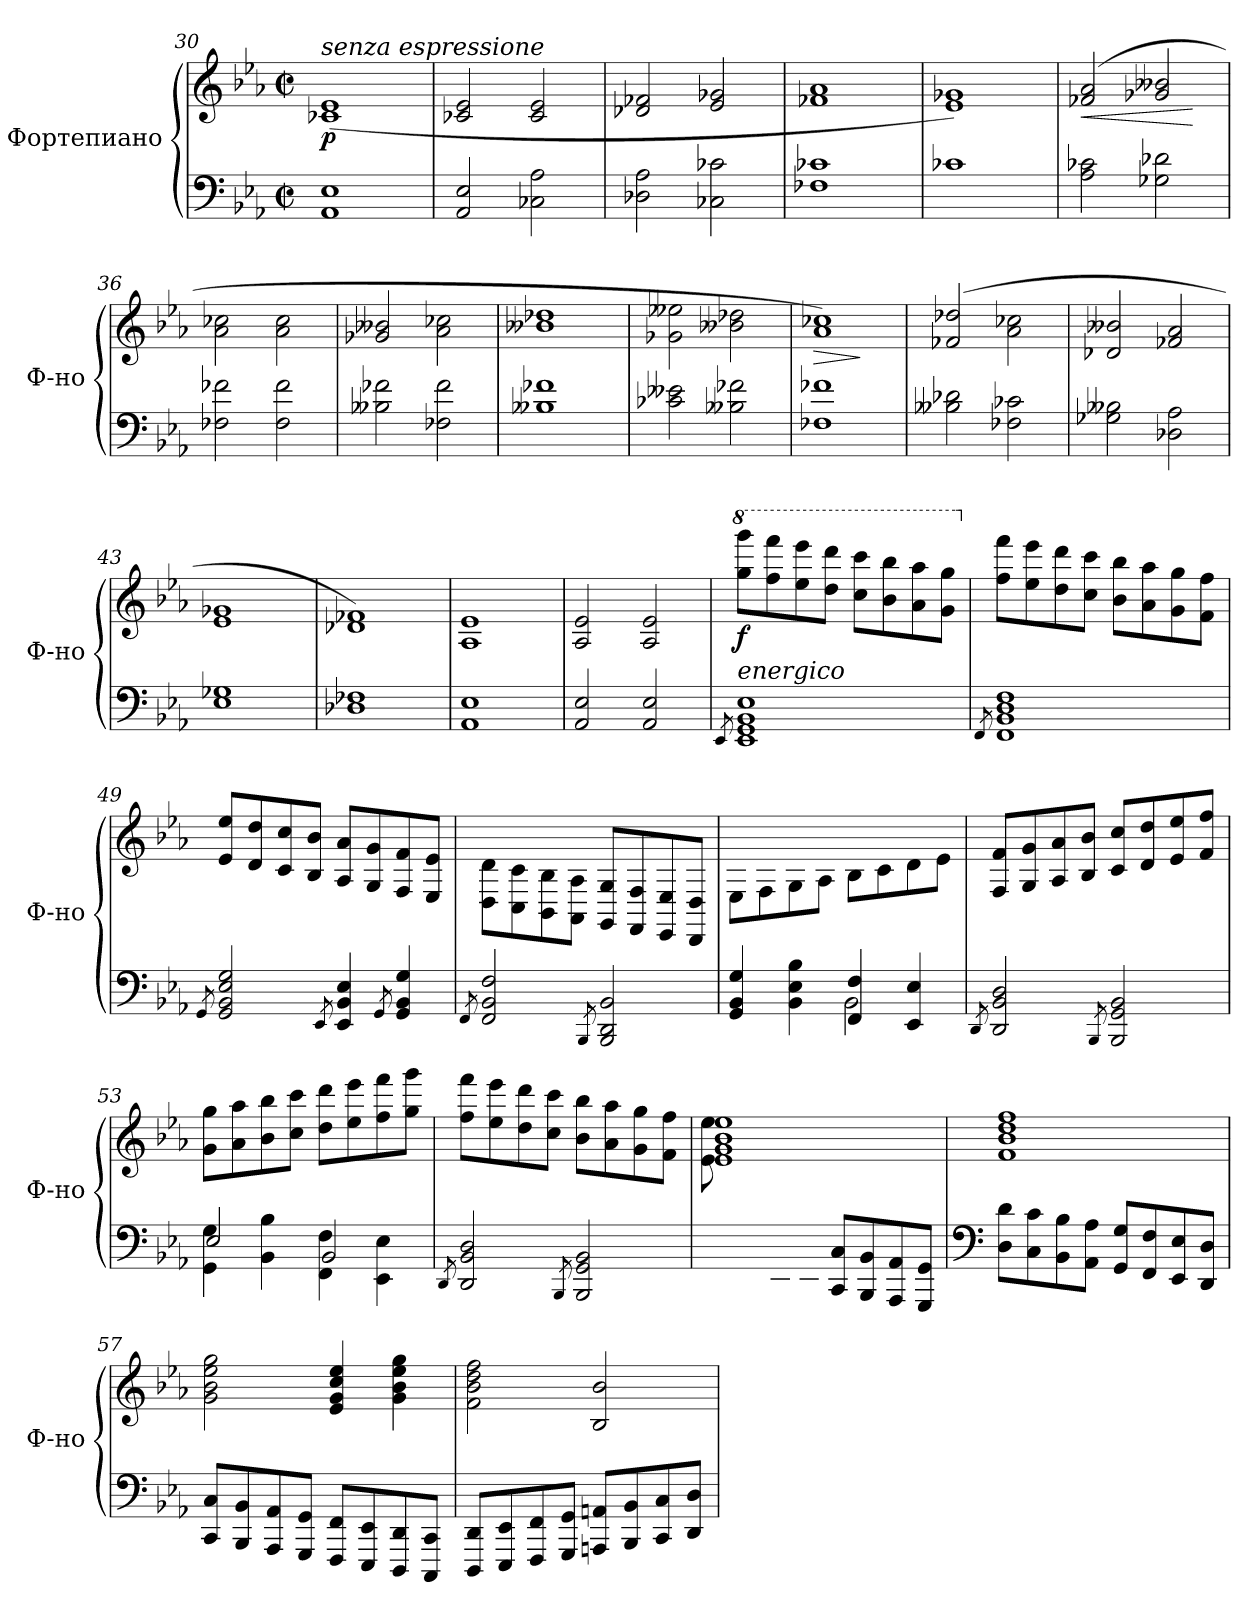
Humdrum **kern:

**kern	**kern	**dynam
*part1	*part1	*part1
*staff2	*staff1	*staff1/2
*I"Фортепиано	*	*
*I'Ф-но	*	*
*clefF4	*clefG2	*
*k[b-e-a-]	*k[b-e-a-]	*
*M2/2	*M2/2	*
*met(c|)	*met(c|)	*
=30	=30	=30
!	!LO:TX:a:i:t=senza espressione	!
!	!	!LO:DY:b
1AA- 1E-	(1c-X 1e-	p
=31	=31	=31
2AA-/ 2E-/	2c-X/ 2e-/	.
2C-X\ 2A-\	2c-/ 2e-/	.
=32	=32	=32
2D-X\ 2A-\	2d-X/ 2f-X/	.
2C-X\ 2c-X\	2e-/ 2g-X/	.
=33	=33	=33
1F-X 1c-X	1f-X 1a-	.
=34	=34	=34
1c-X	1e- 1g-X)	.
=35	=35	=35
!	!	!LO:HP:b
2A-\ 2c-X\	(2f-X/ 2a-/	<
2G-X\ 2d-X\	2g-X/ 2b--X/	.
.	.	[
!!LO:PB:g=z
=36	=36	=36
2F-X\ 2f-X\	2a-\ 2cc-X\	.
2F-\ 2f-\	2a-\ 2cc-\	.
=37	=37	=37
2B--X\ 2f-X\	2g-X/ 2b--X/	.
2F-X\ 2f-\	2a-\ 2cc-X\	.
=38	=38	=38
1B--X 1f-X	1b--X 1dd-X	.
=39	=39	=39
2c-X\ 2e--X\	2g-X\ 2ee--X\	.
2B--X\ 2f-X\	2b--X\ 2dd-X\	.
=40	=40	=40
!	!	!LO:HP:b
1F-X 1f-X	1a- 1cc-X)	>
.	.	]
=41	=41	=41
2B--X\ 2d-X\	(2f-X/ 2dd-X/	.
2F-X\ 2c-X\	2a-\ 2cc-X\	.
=42	=42	=42
2G-X\ 2B--X\	2d-X/ 2b--X/	.
2D-X\ 2A-\	2f-X/ 2a-/	.
=43	=43	=43
1E- 1G-X	1e- 1g-X	.
=44	=44	=44
1D-X 1F-X	1d-X 1f-X)	.
=45	=45	=45
1AA- 1E-	1A- 1e-	.
=46	=46	=46
2AA-/ 2E-/	2A-/ 2e-/	.
2AA-/ 2E-/	2A-/ 2e-/	.
!!LO:LB:g=z
=47	=47	=47
*	*MM140	*
8qEE-/	.	.
*	*8va	*
!LO:TX:a:i:t=energico	!	!
!	!	!LO:DY:b
1EE- 1GG 1BB- 1E-	8ggg\ 8gggg\L	f
.	8fff\ 8ffff\	.
.	8eee-\ 8eeee-\	.
.	8ddd\ 8dddd\J	.
.	8ccc\ 8cccc\L	.
.	8bb-\ 8bbb-\	.
.	8aa-\ 8aaa-\	.
.	8gg\ 8ggg\J	.
=48	=48	=48
8qFF/	.	.
*	*X8va	*
1FF 1BB- 1D 1F	8ff\ 8fff\L	.
.	8ee-\ 8eee-\	.
.	8dd\ 8ddd\	.
.	8cc\ 8ccc\J	.
.	8b-\ 8bb-\L	.
.	8a-\ 8aa-\	.
.	8g\ 8gg\	.
.	8f\ 8ff\J	.
=49	=49	=49
8qGG/	.	.
2GG/ 2BB-/ 2E-/ 2G/	8e-/ 8ee-/L	.
.	8d/ 8dd/	.
.	8c/ 8cc/	.
.	8B-/ 8b-/J	.
8qEE-/	.	.
4EE-/ 4BB-/ 4E-/	8A-/ 8a-/L	.
.	8G/ 8g/	.
8qGG/	.	.
4GG/ 4BB-/ 4G/	8F/ 8f/	.
.	8E-/ 8e-/J	.
=50	=50	=50
8qFF/	.	.
*	*clefF4	*
2FF/ 2BB-/ 2F/	8D\ 8d\L	.
.	8C\ 8c\	.
.	8BB-\ 8B-\	.
.	8AA-\ 8A-\J	.
8qBBB-/	.	.
2BBB-/ 2DD/ 2BB-/	8GG/ 8G/L	.
.	8FF/ 8F/	.
.	8EE-/ 8E-/	.
.	8DD/ 8D/J	.
!!LO:LB:g=z
=51	=51	=51
*^	*	*
4GG/ 4BB-/ 4G/	2ryy	8E-\L	.
.	.	8F\	.
4BB-\ 4E-\ 4B-\	.	8G\	.
.	.	8A-\J	.
4FF/ 4F/	2BB-\	8B-\L	.
.	.	8c\	.
4EE-/ 4E-/	.	8d\	.
.	.	8e-\J	.
*v	*v	*	*
=52	=52	=52
8qDD/	.	.
*	*clefG2	*
2DD/ 2BB-/ 2D/	8F/ 8f/L	.
.	8G/ 8g/	.
.	8A-/ 8a-/	.
.	8B-/ 8b-/J	.
8qBBB-/	.	.
2BBB-/ 2GG/ 2BB-/	8c/ 8cc/L	.
.	8d/ 8dd/	.
.	8e-/ 8ee-/	.
.	8f/ 8ff/J	.
=53	=53	=53
*^	*	*
4GG\ 4G\	2E-/	8g\ 8gg\L	.
.	.	8a-\ 8aa-\	.
4BB-\ 4B-\	.	8b-\ 8bb-\	.
.	.	8cc\ 8ccc\J	.
4FF\ 4F\	2BB-/	8dd\ 8ddd\L	.
.	.	8ee-\ 8eee-\	.
4EE-\ 4E-\	.	8ff\ 8fff\	.
.	.	8gg\ 8ggg\J	.
*v	*v	*	*
=54	=54	=54
8qDD/	.	.
2DD/ 2BB-/ 2D/	8ff\ 8fff\L	.
.	8ee-\ 8eee-\	.
.	8dd\ 8ddd\	.
.	8cc\ 8ccc\J	.
8qBBB-/	.	.
2BBB-/ 2GG/ 2BB-/	8b-\ 8bb-\L	.
.	8a-\ 8aa-\	.
.	8g\ 8gg\	.
.	8f\ 8ff\J	.
!!LO:LB:g=z
=55	=55	=55
*	*^	*
8ryy	1e- 1g 1b- 1ee-	8e-\ 8ee-\L	.
*clefG2	*	*	*
8d/ 8dd/	.	2..ryy	.
8c/ 8cc/	.	.	.
8B-/ 8b-/J	.	.	.
8A-/ 8a-/L	.	.	.
8G/ 8g/	.	.	.
8F/ 8f/	.	.	.
8E-/ 8e-/J	.	.	.
*	*v	*v	*
=56	=56	=56
*clefF4	*	*
8D\ 8d\L	1f 1b- 1dd 1ff	.
8C\ 8c\	.	.
8BB-\ 8B-\	.	.
8AA-\ 8A-\J	.	.
8GG/ 8G/L	.	.
8FF/ 8F/	.	.
8EE-/ 8E-/	.	.
8DD/ 8D/J	.	.
=57	=57	=57
8CC/ 8C/L	2g\ 2b-\ 2ee-\ 2gg\	.
8BBB-/ 8BB-/	.	.
8AAA-/ 8AA-/	.	.
8GGG/ 8GG/J	.	.
8FFF/ 8FF/L	4e-/ 4g/ 4cc/ 4ee-/	.
8EEE-/ 8EE-/	.	.
8DDD/ 8DD/	4g\ 4b-\ 4ee-\ 4gg\	.
8CCC/ 8CC/J	.	.
=58	=58	=58
8DDD/ 8DD/L	2f\ 2b-\ 2dd\ 2ff\	.
8EEE-/ 8EE-/	.	.
8FFF/ 8FF/	.	.
8GGG/ 8GG/J	.	.
8AAAn/ 8AAn/L	2B-/ 2b-/	.
8BBB-/ 8BB-/	.	.
8CC/ 8C/	.	.
8DD/ 8D/J	.	.
=	=	=
*-	*-	*-
